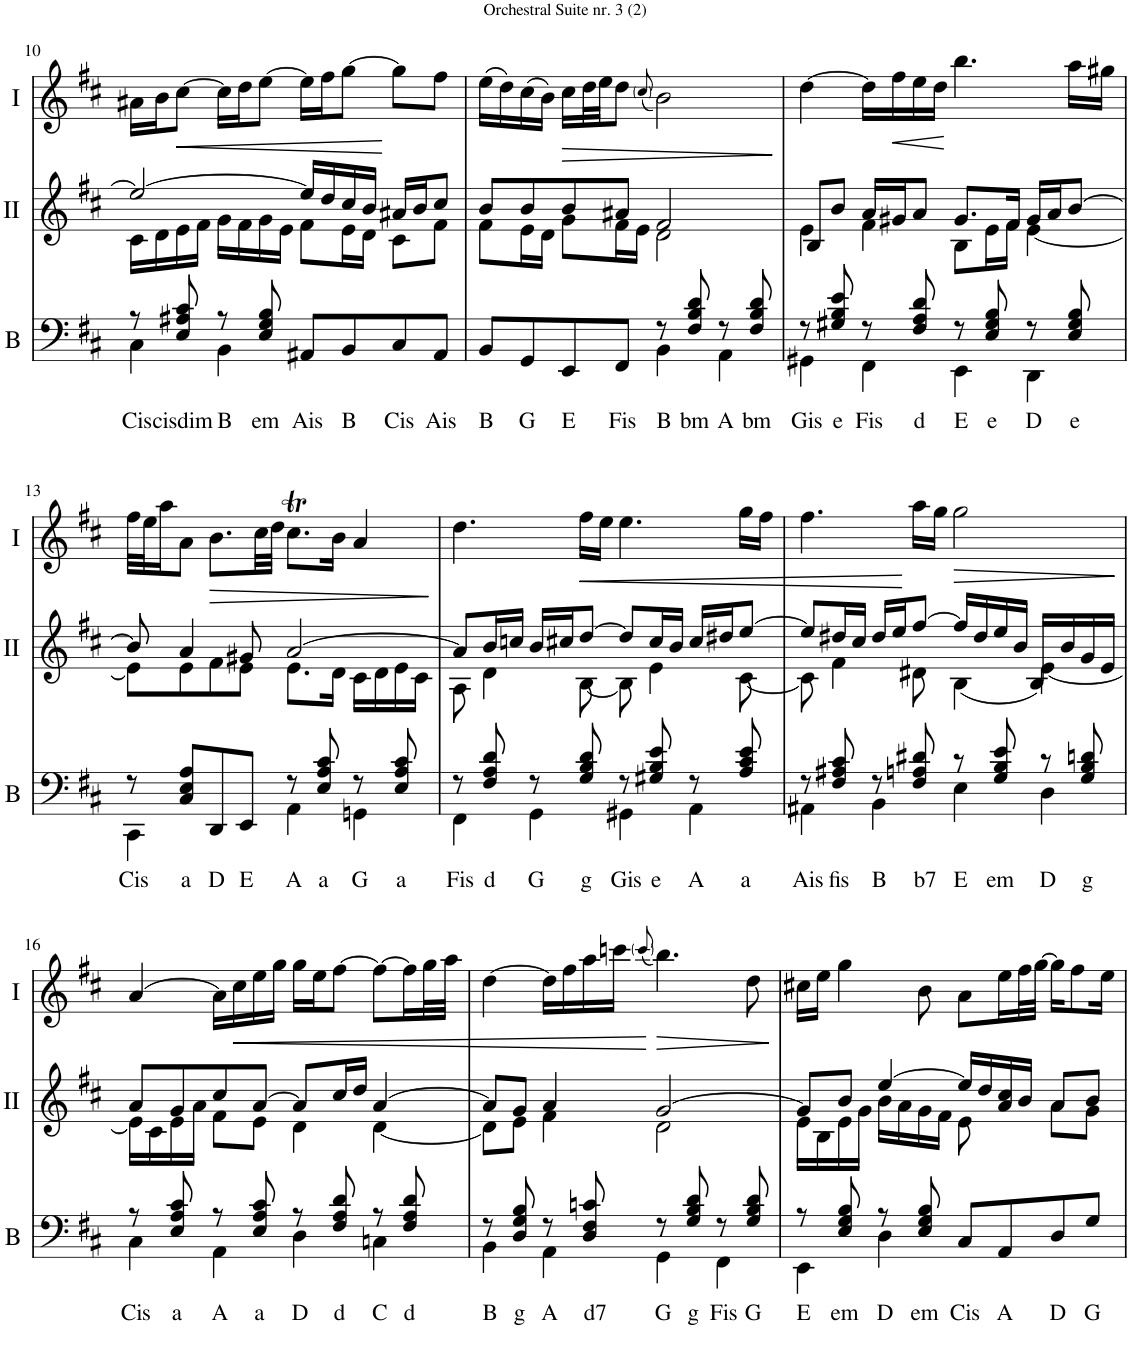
**kern	**text	**kern	**kern	**dynam
*part3	*part3	*part2	*part1	*part1
*staff3	*staff3	*staff2	*staff1	*staff1
*I"Acc. 2L	*	*I"Acc. 2R	*I"Acc. 1	*
!!LO:PB:g=z
*clefF4	*	*clefG2	*clefG2	*
*k[f#c#]	*	*k[f#c#]	*k[f#c#]	*
*M4/4	*	*M4/4	*M4/4	*
*met(c)	*	*met(c)	*met(c)	*
=10	=10	=10	=10	=10
*^	*	*	*	*
!	!	!LO:LY:b	!	!	!
*	*	*	*^	*	*
8r	4C#\	Cis	2ee/_	16c#\LL	16a#X\LL	.
.	.	.	.	16d\	16b\J	.
!	!	!LO:LY:b	!	!	!	!LO:HP:b
8E/ 8A#X/ 8c#/	.	cisdim	.	16e\	[8cc#\J	<
.	.	.	.	16f#\JJ	.	.
!	!	!LO:LY:b	!	!	!	!
8r	4BB\	B	.	16g\LL	16cc#\LL]	.
.	.	.	.	16f#\	16dd\J	.
!	!	!LO:LY:b	!	!	!	!
8E/ 8G/ 8B/	.	em	.	16g\	[8ee\J	.
.	.	.	.	16e\JJ	.	.
!	!	!LO:LY:b	!	!	!	!
8AA#X/L	2ryy	Ais	16ee/LL]	8f#\L	16ee\LL]	.
.	.	.	16dd/	.	16ff#\J	.
!	!	!LO:LY:b	!	!	!	!
8BB/	.	B	16cc#/	16e\L	[8gg\J	.
.	.	.	16b/JJ	16d\JJ	.	.
!	!	!LO:LY:b	!	!	!	!
8C#/	.	Cis	16a#X/LL	8c#\L	8gg\L]	[
.	.	.	16b/J	.	.	.
!	!	!LO:LY:b	!	!	!	!
8AA#/J	.	Ais	8cc#/J	8f#\J	8ff#\J	.
=11	=11	=11	=11	=11	=11	=11
!	!	!LO:LY:b	!	!	!	!
8BB/L	4ryy	B	8b/L	8f#\L	(16ee\LL	.
.	.	.	.	.	16dd\)	.
!	!	!LO:LY:b	!	!	!	!
8GG/	.	G	8b/	16e\L	(16cc#\	.
.	.	.	.	16d\JJ	16b\JJ)	.
!	!	!LO:LY:b	!	!	!	!LO:HP:b
8EE/	4ryy	E	8b/	8g\L	16cc#\LL	>
.	.	.	.	.	32dd\L	.
.	.	.	.	.	32ee\JJ	.
!	!	!LO:LY:b	!	!	!	!
8FF#/J	.	Fis	8a#X/J	16f#\L	8dd\J	.
.	.	.	.	16e\JJ	.	.
.	.	.	.	.	(8qcc#/	.
!	!	!LO:LY:b	!	!	!	!
8r	4BB\	B	2f#/	2d\	2b\)	.
!	!	!LO:LY:b	!	!	!	!
8F#/ 8B/ 8d/	.	bm	.	.	.	.
!	!	!LO:LY:b	!	!	!	!
8r	4AA\	A	.	.	.	.
!	!	!LO:LY:b	!	!	!	!
8F#/ 8B/ 8d/	.	bm	.	.	.	.
*v	*v	*	*	*	*	*
*	*	*v	*v	*	*
.	.	.	.	]
=12	=12	=12	=12	=12
*^	*	*	*	*
!	!	!LO:LY:b	!	!	!
*	*	*	*^	*	*
8r	4GG#X\	Gis	8B/L	4e\	[4dd\	.
!	!	!LO:LY:b	!	!	!	!
8G#X/ 8B/ 8e/	.	e	8b/J	.	.	.
!	!	!LO:LY:b	!	!	!	!
8r	4FF#\	Fis	16a/LL	4f#\	16dd\LL]	.
!	!	!	!	!	!	!LO:HP:b
.	.	.	16g#X/J	.	16ff#\	<
!	!	!LO:LY:b	!	!	!	!
8F#/ 8A/ 8d/	.	d	8a/J	.	16ee\	.
.	.	.	.	.	16dd\JJ	.
!	!	!LO:LY:b	!	!	!	!
8r	4EE\	E	8.g#/L	8B\L	4.bb\	[
!	!	!LO:LY:b	!	!	!	!
8E/ 8G#/ 8B/	.	e	.	16e\L	.	.
.	.	.	16f#/Jk	16f#\JJ	.	.
!	!	!LO:LY:b	!	!	!	!
8r	4DD\	D	16g#/LL	[4e\	.	.
.	.	.	16a/J	.	.	.
!	!	!LO:LY:b	!	!	!	!
8E/ 8G#/ 8B/	.	e	[8b/J	.	16aa\LL	.
.	.	.	.	.	16gg#X\JJ	.
!!LO:LB:g=z
=13	=13	=13	=13	=13	=13	=13
!	!	!LO:LY:b	!	!	!	!
8r	4CC#\	Cis	8b/]	8e\L]	32ff#\LLL	.
.	.	.	.	.	32ee\J	.
.	.	.	.	.	16aa\J	.
!	!	!LO:LY:b	!	!	!	!
8C#/ 8E/ 8A/L	.	a	4a/	8e\	8a\J	.
!	!	!LO:LY:b	!	!	!	!LO:HP:b
8DD/	4ryy	D	.	8f#\	8.b\L	>
!	!	!LO:LY:b	!	!	!	!
8EE/J	.	E	8g#X/	8e\J	.	.
.	.	.	.	.	32cc#\LL	.
.	.	.	.	.	32dd\JJJ	.
!	!	!LO:LY:b	!	!	!	!
8r	4AA\	A	[2a/	8.e\L	8.cc#t\L	.
!	!	!LO:LY:b	!	!	!	!
8E/ 8A/ 8c#/	.	a	.	.	.	.
.	.	.	.	16d\Jk	16b\Jk	.
!	!	!LO:LY:b	!	!	!	!
8r	4GGn\	G	.	16c#\LL	4a/	.
.	.	.	.	16d\	.	.
!	!	!LO:LY:b	!	!	!	!
8E/ 8A/ 8c#/	.	a	.	16e\	.	.
.	.	.	.	16c#\JJ	.	.
*v	*v	*	*	*	*	*
*	*	*v	*v	*	*
.	.	.	.	]
=14	=14	=14	=14	=14
*^	*	*	*	*
!	!	!LO:LY:b	!	!	!
*	*	*	*^	*	*
8r	4FF#\	Fis	8a/L]	8A\	4.dd\	.
!	!	!LO:LY:b	!	!	!	!
8F#/ 8A/ 8d/	.	d	16b/L	4d\	.	.
.	.	.	16ccn/JJ	.	.	.
!	!	!LO:LY:b	!	!	!	!
8r	4GG\	G	16b/LL	.	.	.
.	.	.	16cc#X/J	.	.	.
!	!	!LO:LY:b	!	!	!	!LO:HP:b
8G/ 8B/ 8d/	.	g	[8dd/J	[8B\	16ff#\LL	<
.	.	.	.	.	16ee\JJ	.
!	!	!LO:LY:b	!	!	!	!
8r	4GG#X\	Gis	8dd/L]	8B\]	4.ee\	.
!	!	!LO:LY:b	!	!	!	!
8G#X/ 8B/ 8e/	.	e	16cc#/L	4e\	.	.
.	.	.	16b/JJ	.	.	.
!	!	!LO:LY:b	!	!	!	!
8r	4AA\	A	16cc#/LL	.	.	.
.	.	.	16dd#X/J	.	.	.
!	!	!LO:LY:b	!	!	!	!
8A/ 8c#/ 8e/	.	a	[8ee/J	[8c#\	16gg\LL	.
.	.	.	.	.	16ff#\JJ	.
=15	=15	=15	=15	=15	=15	=15
!	!	!LO:LY:b	!	!	!	!
8r	4AA#X\	Ais	8ee/L]	8c#\]	4.ff#\	.
!	!	!LO:LY:b	!	!	!	!
8F#/ 8A#X/ 8c#/	.	fis	16dd#X/L	4f#\	.	.
.	.	.	16cc#/JJ	.	.	.
!	!	!LO:LY:b	!	!	!	!
8r	4BB\	B	16dd#/LL	.	.	.
.	.	.	16ee/J	.	.	.
!	!	!LO:LY:b	!	!	!	!
8F#/ 8An/ 8d#X/	.	b7	[8ff#/J	8d#X\	16aa\LL	[
.	.	.	.	.	16gg\JJ	.
!	!	!LO:LY:b	!	!	!	!LO:HP:b
8r	4E\	E	16ff#/LL]	4B\	2gg\	>
.	.	.	16dd#/	.	.	.
!	!	!LO:LY:b	!	!	!	!
8G/ 8B/ 8e/	.	em	16ee/	.	.	.
.	.	.	16b/JJ	.	.	.
!	!	!LO:LY:b	!	!	!	!
8r	4D\	D	(16B/LL	[4e\	.	.
.	.	.	16b/	.	.	.
!	!	!LO:LY:b	!	!	!	!
8G/ 8B/ 8dn/	.	g	16g/	.	.	.
.	.	.	16e/JJ	.	.	.
*v	*v	*	*	*	*	*
*	*	*v	*v	*	*
.	.	.	.	]
!!LO:LB:g=z
=16	=16	=16	=16	=16
*^	*	*	*	*
!	!	!LO:LY:b	!	!	!
*	*	*	*^	*	*
8r	4C#\	Cis	8a/L	16e\LL]	[4a/	.
.	.	.	.	16c#\	.	.
!	!	!LO:LY:b	!	!	!	!
8E/ 8A/ 8c#/	.	a	8g/	16e\	.	.
.	.	.	.	16a\JJ	.	.
!	!	!LO:LY:b	!	!	!	!
8r	4AA\	A	8cc#/	8f#\L	16a\LL]	.
!	!	!	!	!	!	!LO:HP:b
.	.	.	.	.	16cc#\	<
!	!	!LO:LY:b	!	!	!	!
8E/ 8A/ 8c#/	.	a	[8a/J	8e\J	16ee\	.
.	.	.	.	.	16gg\JJ	.
!	!	!LO:LY:b	!	!	!	!
8r	4D\	D	8a/L]	4d\	16gg\LL	.
.	.	.	.	.	16ee\J	.
!	!	!LO:LY:b	!	!	!	!
8F#/ 8A/ 8d/	.	d	16cc#/L	.	[8ff#\J	.
.	.	.	16dd/JJ	.	.	.
!	!	!LO:LY:b	!	!	!	!
8r	4Cn\	C	[4a/	[4d\	8ff#\L_	.
!	!	!LO:LY:b	!	!	!	!
8F#/ 8A/ 8d/	.	d	.	.	16ff#\L]	.
.	.	.	.	.	32gg\L	.
.	.	.	.	.	32aa\JJJ	.
=17	=17	=17	=17	=17	=17	=17
!	!	!LO:LY:b	!	!	!	!
8r	4BB\	B	8a/L]	8d\L]	[4dd\	.
!	!	!LO:LY:b	!	!	!	!
8D/ 8G/ 8B/	.	g	8g/J	8e\J	.	.
!	!	!LO:LY:b	!	!	!	!
8r	4AA\	A	4a/	4f#\	16dd\LL]	.
.	.	.	.	.	16ff#\	.
!	!	!LO:LY:b	!	!	!	!
8D/ 8F#/ 8cn/	.	d7	.	.	16aa\	.
.	.	.	.	.	16cccn\JJ	.
.	.	.	.	.	(8qccc/	.
!	!	!LO:LY:b	!	!	!	!
8r	4GG\	G	[2g/	2d\	4.bb\)	[
!	!	!LO:LY:b	!	!	!	!
8G/ 8B/ 8d/	.	g	.	.	.	.
!	!	!LO:LY:b	!	!	!	!
8r	4FF#\	Fis	.	.	.	.
!	!	!LO:LY:b	!	!	!	!
8G/ 8B/ 8d/	.	G	.	.	8dd\	.
=18	=18	=18	=18	=18	=18	=18
!	!	!LO:LY:b	!	!	!	!
8r	4EE\	E	8g/L]	16e\LL	16cc#X\LL	.
.	.	.	.	16B\	16ee\JJ	.
!	!	!LO:LY:b	!	!	!	!
8E/ 8G/ 8B/	.	em	8b/J	16e\	4gg\	.
.	.	.	.	16g\JJ	.	.
!	!	!LO:LY:b	!	!	!	!
8r	4D\	D	[4ee/	16b\LL	.	.
.	.	.	.	16a\	.	.
!	!	!LO:LY:b	!	!	!	!
8E/ 8G/ 8B/	.	em	.	16g\	8b\	.
.	.	.	.	16f#\JJ	.	.
!	!	!LO:LY:b	!	!	!	!
8C#/L	2ryy	Cis	16ee/LL]	8e\	8a\L	.
.	.	.	16dd/	.	.	.
!	!	!LO:LY:b	!	!	!	!
8AA/	.	A	16a/ 16cc#/	8ryy	16ee\L	.
.	.	.	16b/JJ	.	32ff#\L	.
.	.	.	.	.	[32gg\JJJ	.
!	!	!LO:LY:b	!	!	!	!
8D/	.	D	8a/L	8a\L	16gg\KL]	.
.	.	.	.	.	8ff#\	.
!	!	!LO:LY:b	!	!	!	!
8G/J	.	G	8b/J	8g\J	.	.
.	.	.	.	.	16ee\Jk	.
*v	*v	*	*	*	*	*
*	*	*v	*v	*	*
=	=	=	=	=
*-	*-	*-	*-	*-
